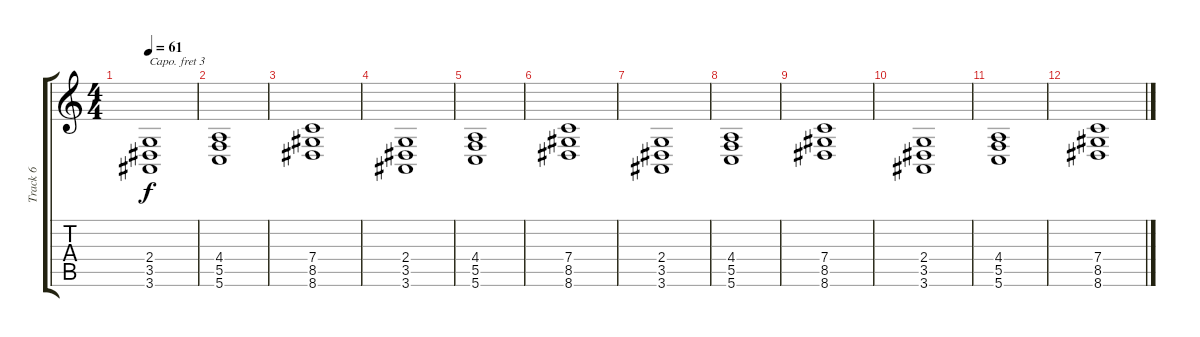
\track ("Track 6" "Track 6") {instrument lead1square}
\staff {score tabs}
\capo 3
\tuning (E4 B3 G3 D3 A2 E2) {hide}
\ts (4 4)
\tempo 61
\clef g2
\ks c
(2.4 3.5 3.6).1{dy f} |
(4.4 5.5 5.6).1 |
(7.4 8.5 8.6).1 |
(2.4 3.5 3.6).1 |
(4.4 5.5 5.6).1 |
(7.4 8.5 8.6).1 |
(2.4 3.5 3.6).1 |
(4.4 5.5 5.6).1 |
(7.4 8.5 8.6).1 |
(2.4 3.5 3.6).1 |
(4.4 5.5 5.6).1 |
(7.4 8.5 8.6).1
